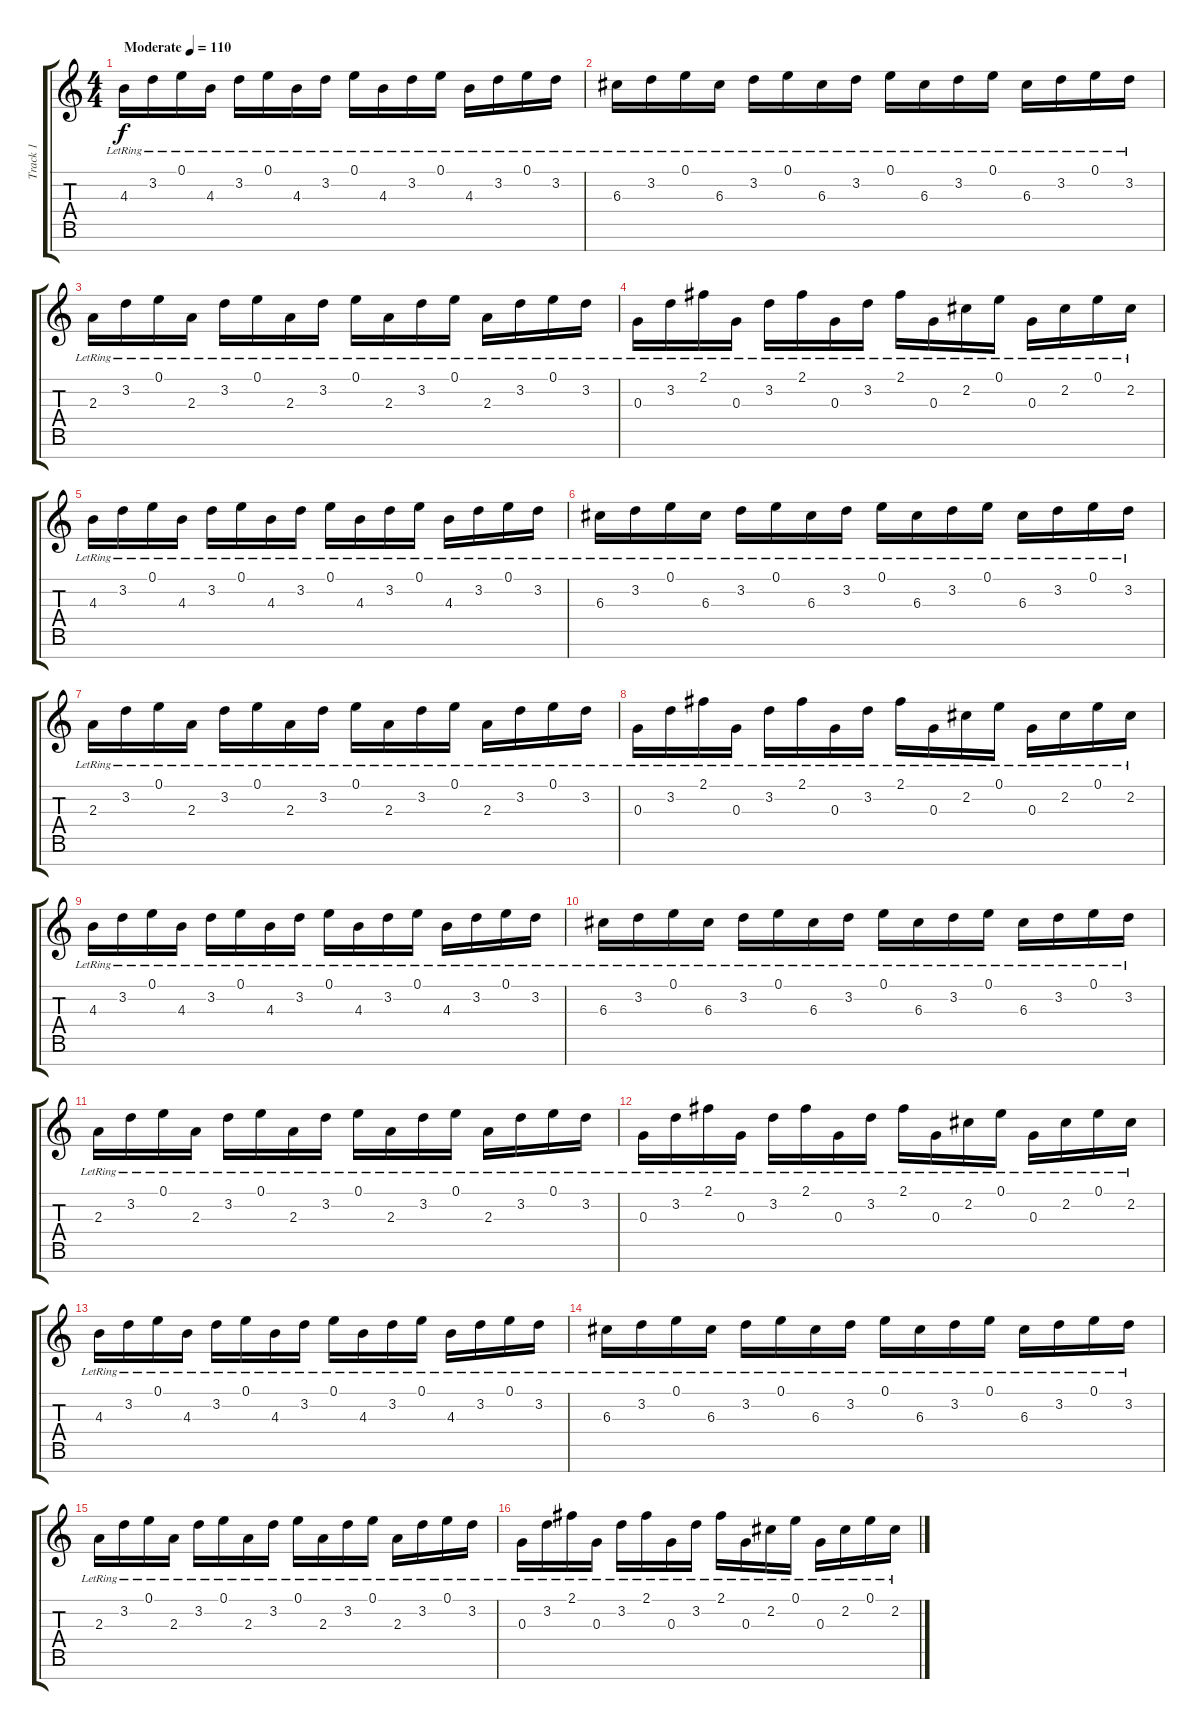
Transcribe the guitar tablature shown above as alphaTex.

\track ("Track 1" "Track 1") {instrument electricguitarjazz}
\staff {score tabs}
\tuning (E4 B3 G3 D3 A2 E2 B1) {hide}
\ts (4 4)
\tempo (110 "Moderate")
\clef g2
\ks c
4.3{lr}.16{dy f instrument electricguitarjazz} 3.2{lr}.16 0.1{lr}.16 4.3{lr}.16 3.2{lr}.16 0.1{lr}.16 4.3{lr}.16 3.2{lr}.16 0.1{lr}.16 4.3{lr}.16 3.2{lr}.16 0.1{lr}.16 4.3{lr}.16 3.2{lr}.16 0.1{lr}.16 3.2{lr}.16 |
6.3{lr}.16 3.2{lr}.16 0.1{lr}.16 6.3{lr}.16 3.2{lr}.16 0.1{lr}.16 6.3{lr}.16 3.2{lr}.16 0.1{lr}.16 6.3{lr}.16 3.2{lr}.16 0.1{lr}.16 6.3{lr}.16 3.2{lr}.16 0.1{lr}.16 3.2{lr}.16 |
2.3{lr}.16 3.2{lr}.16 0.1{lr}.16 2.3{lr}.16 3.2{lr}.16 0.1{lr}.16 2.3{lr}.16 3.2{lr}.16 0.1{lr}.16 2.3{lr}.16 3.2{lr}.16 0.1{lr}.16 2.3{lr}.16 3.2{lr}.16 0.1{lr}.16 3.2{lr}.16 |
0.3{lr}.16 3.2{lr}.16 2.1{lr}.16 0.3{lr}.16 3.2{lr}.16 2.1{lr}.16 0.3{lr}.16 3.2{lr}.16 2.1{lr}.16 0.3{lr}.16 2.2{lr}.16 0.1{lr}.16 0.3{lr}.16 2.2{lr}.16 0.1{lr}.16 2.2{lr}.16 |
4.3{lr}.16 3.2{lr}.16 0.1{lr}.16 4.3{lr}.16 3.2{lr}.16 0.1{lr}.16 4.3{lr}.16 3.2{lr}.16 0.1{lr}.16 4.3{lr}.16 3.2{lr}.16 0.1{lr}.16 4.3{lr}.16 3.2{lr}.16 0.1{lr}.16 3.2{lr}.16 |
6.3{lr}.16 3.2{lr}.16 0.1{lr}.16 6.3{lr}.16 3.2{lr}.16 0.1{lr}.16 6.3{lr}.16 3.2{lr}.16 0.1{lr}.16 6.3{lr}.16 3.2{lr}.16 0.1{lr}.16 6.3{lr}.16 3.2{lr}.16 0.1{lr}.16 3.2{lr}.16 |
2.3{lr}.16 3.2{lr}.16 0.1{lr}.16 2.3{lr}.16 3.2{lr}.16 0.1{lr}.16 2.3{lr}.16 3.2{lr}.16 0.1{lr}.16 2.3{lr}.16 3.2{lr}.16 0.1{lr}.16 2.3{lr}.16 3.2{lr}.16 0.1{lr}.16 3.2{lr}.16 |
0.3{lr}.16 3.2{lr}.16 2.1{lr}.16 0.3{lr}.16 3.2{lr}.16 2.1{lr}.16 0.3{lr}.16 3.2{lr}.16 2.1{lr}.16 0.3{lr}.16 2.2{lr}.16 0.1{lr}.16 0.3{lr}.16 2.2{lr}.16 0.1{lr}.16 2.2{lr}.16 |
4.3{lr}.16 3.2{lr}.16 0.1{lr}.16 4.3{lr}.16 3.2{lr}.16 0.1{lr}.16 4.3{lr}.16 3.2{lr}.16 0.1{lr}.16 4.3{lr}.16 3.2{lr}.16 0.1{lr}.16 4.3{lr}.16 3.2{lr}.16 0.1{lr}.16 3.2{lr}.16 |
6.3{lr}.16 3.2{lr}.16 0.1{lr}.16 6.3{lr}.16 3.2{lr}.16 0.1{lr}.16 6.3{lr}.16 3.2{lr}.16 0.1{lr}.16 6.3{lr}.16 3.2{lr}.16 0.1{lr}.16 6.3{lr}.16 3.2{lr}.16 0.1{lr}.16 3.2{lr}.16 |
2.3{lr}.16 3.2{lr}.16 0.1{lr}.16 2.3{lr}.16 3.2{lr}.16 0.1{lr}.16 2.3{lr}.16 3.2{lr}.16 0.1{lr}.16 2.3{lr}.16 3.2{lr}.16 0.1{lr}.16 2.3{lr}.16 3.2{lr}.16 0.1{lr}.16 3.2{lr}.16 |
0.3{lr}.16 3.2{lr}.16 2.1{lr}.16 0.3{lr}.16 3.2{lr}.16 2.1{lr}.16 0.3{lr}.16 3.2{lr}.16 2.1{lr}.16 0.3{lr}.16 2.2{lr}.16 0.1{lr}.16 0.3{lr}.16 2.2{lr}.16 0.1{lr}.16 2.2{lr}.16 |
4.3{lr}.16 3.2{lr}.16 0.1{lr}.16 4.3{lr}.16 3.2{lr}.16 0.1{lr}.16 4.3{lr}.16 3.2{lr}.16 0.1{lr}.16 4.3{lr}.16 3.2{lr}.16 0.1{lr}.16 4.3{lr}.16 3.2{lr}.16 0.1{lr}.16 3.2{lr}.16 |
6.3{lr}.16 3.2{lr}.16 0.1{lr}.16 6.3{lr}.16 3.2{lr}.16 0.1{lr}.16 6.3{lr}.16 3.2{lr}.16 0.1{lr}.16 6.3{lr}.16 3.2{lr}.16 0.1{lr}.16 6.3{lr}.16 3.2{lr}.16 0.1{lr}.16 3.2{lr}.16 |
2.3{lr}.16 3.2{lr}.16 0.1{lr}.16 2.3{lr}.16 3.2{lr}.16 0.1{lr}.16 2.3{lr}.16 3.2{lr}.16 0.1{lr}.16 2.3{lr}.16 3.2{lr}.16 0.1{lr}.16 2.3{lr}.16 3.2{lr}.16 0.1{lr}.16 3.2{lr}.16 |
0.3{lr}.16 3.2{lr}.16 2.1{lr}.16 0.3{lr}.16 3.2{lr}.16 2.1{lr}.16 0.3{lr}.16 3.2{lr}.16 2.1{lr}.16 0.3{lr}.16 2.2{lr}.16 0.1{lr}.16 0.3{lr}.16 2.2{lr}.16 0.1{lr}.16 2.2{lr}.16
